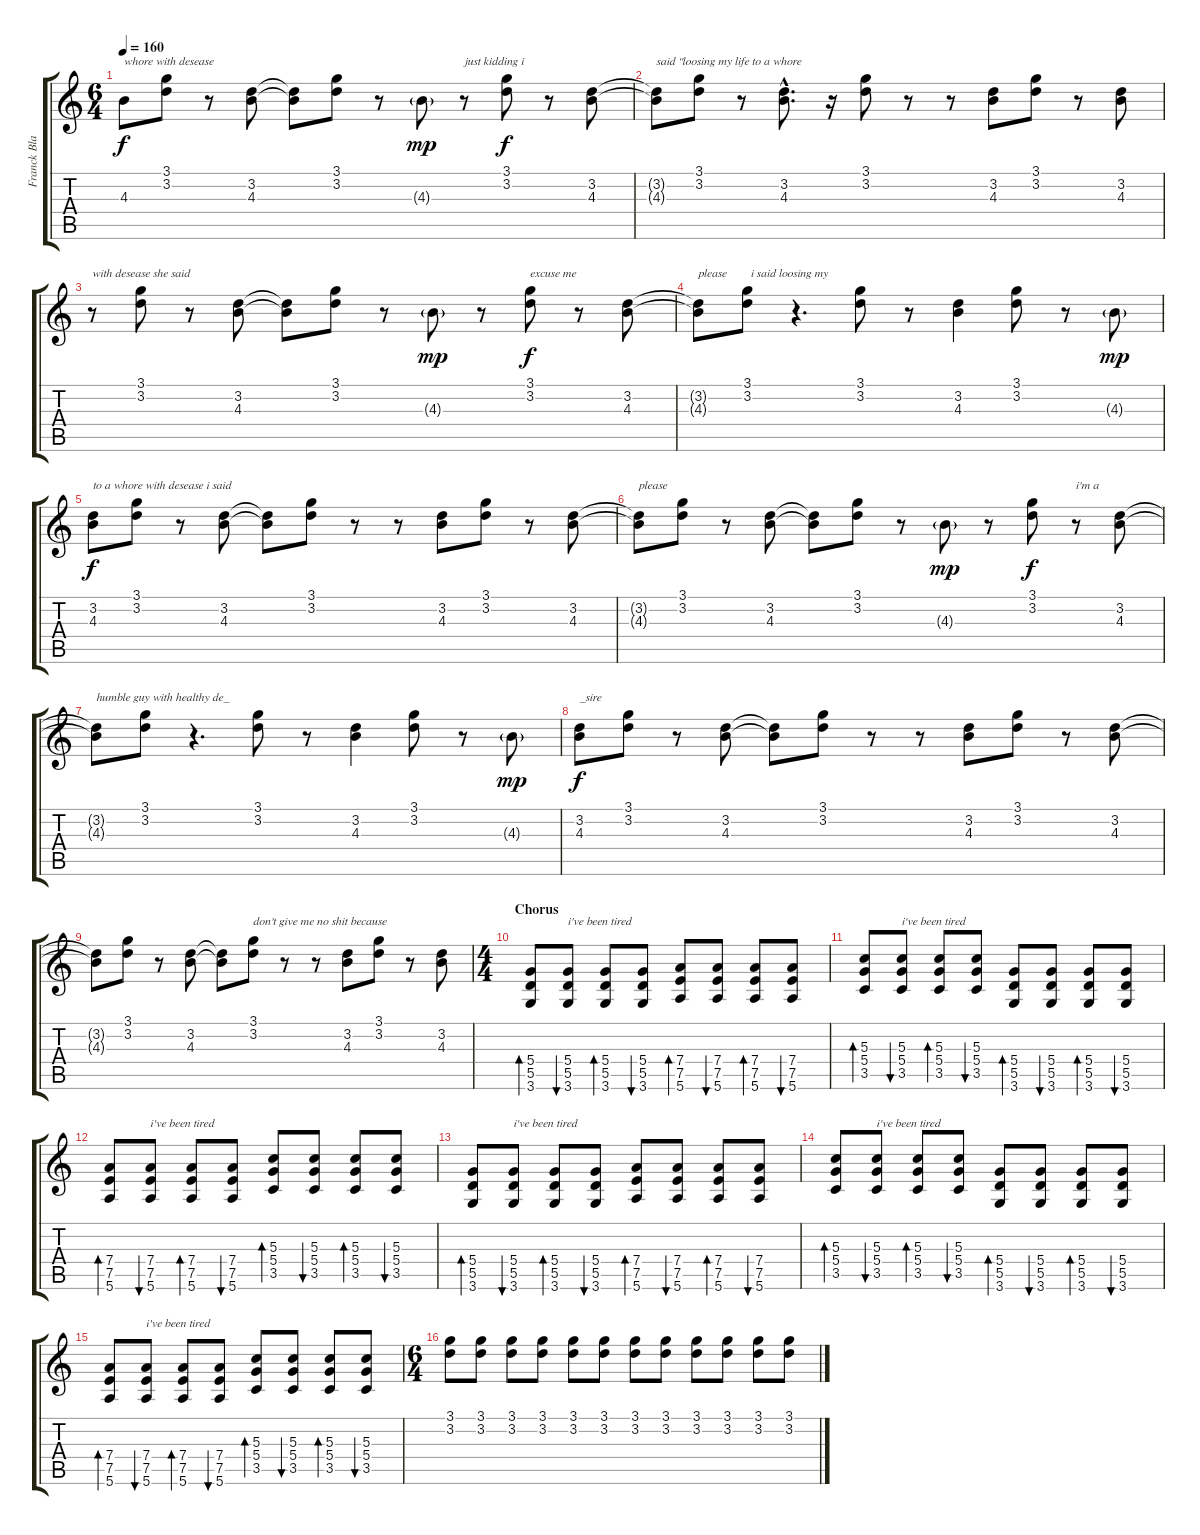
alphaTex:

\track ("Franck Black" "Franck Bla") {instrument acousticguitarsteel}
\staff {score tabs}
\tuning (E4 B3 G3 D3 A2 E2) {hide}
\ts (6 4)
\tempo 160
\clef g2
\ks c
4.3{t}.8{txt "whore with desease" dy f} (3.1 3.2).8 r.8 (3.2 4.3).8 (3.2{t} 4.3{t}).8 (3.1 3.2).8 r.8 4.3{g}.8{dy mp} r.8{txt "just kidding i"} (3.1 3.2).8{dy f} r.8 (3.2 4.3).8 |
(3.2{t} 4.3{t}).8{txt "said \"loosing my life to a whore"} (3.1 3.2).8 r.8 (3.2{hac} 4.3{hac}).8{d} r.16 (3.1 3.2).8 r.8 r.8 (3.2 4.3).8 (3.1 3.2).8 r.8 (3.2 4.3).8 |
r.8{txt "with desease she said"} (3.1 3.2).8 r.8 (3.2 4.3).8 (3.2{t} 4.3{t}).8 (3.1 3.2).8 r.8 4.3{g}.8{dy mp} r.8 (3.1 3.2).8{txt "excuse me" dy f} r.8 (3.2 4.3).8 |
(3.2{t} 4.3{t}).8{txt "please        i said loosing my "} (3.1 3.2).8 r.4{d} (3.1 3.2).8 r.8 (3.2 4.3).4 (3.1 3.2).8 r.8 4.3{g}.8{dy mp} |
(3.2 4.3).8{txt "to a whore with desease i said " dy f} (3.1 3.2).8 r.8 (3.2 4.3).8 (3.2{t} 4.3{t}).8 (3.1 3.2).8 r.8 r.8 (3.2 4.3).8 (3.1 3.2).8 r.8 (3.2 4.3).8 |
(3.2{t} 4.3{t}).8{txt "please"} (3.1 3.2).8 r.8 (3.2 4.3).8 (3.2{t} 4.3{t}).8 (3.1 3.2).8 r.8 4.3{g}.8{dy mp} r.8 (3.1 3.2).8{dy f} r.8{txt "i'm a"} (3.2 4.3).8 |
(3.2{t} 4.3{t}).8{txt "humble guy with healthy de_"} (3.1 3.2).8 r.4{d} (3.1 3.2).8 r.8 (3.2 4.3).4 (3.1 3.2).8 r.8 4.3{g}.8{dy mp} |
(3.2 4.3).8{txt "_sire" dy f} (3.1 3.2).8 r.8 (3.2 4.3).8 (3.2{t} 4.3{t}).8 (3.1 3.2).8 r.8 r.8 (3.2 4.3).8 (3.1 3.2).8 r.8 (3.2 4.3).8 |
(3.2{t} 4.3{t}).8 (3.1 3.2).8 r.8 (3.2 4.3).8 (3.2{t} 4.3{t}).8 (3.1 3.2).8{txt "don't give me no shit because"} r.8 r.8 (3.2 4.3).8 (3.1 3.2).8 r.8 (3.2 4.3).8 |
\ts (4 4)
\section ("" "Chorus")
(5.4 5.5 3.6).8{bd 60 volume 10} (5.4 5.5 3.6).8{bu 60 txt "i've been tired"} (5.4 5.5 3.6).8{bd 60} (5.4 5.5 3.6).8{bu 60} (7.4 7.5 5.6).8{bd 60} (7.4 7.5 5.6).8{bu 60} (7.4 7.5 5.6).8{bd 60} (7.4 7.5 5.6).8{bu 60} |
(5.3 5.4 3.5).8{bd 60} (5.3 5.4 3.5).8{bu 60 txt "i've been tired"} (5.3 5.4 3.5).8{bd 60} (5.3 5.4 3.5).8{bu 60} (5.4 5.5 3.6).8{bd 60} (5.4 5.5 3.6).8{bu 60} (5.4 5.5 3.6).8{bd 60} (5.4 5.5 3.6).8{bu 60} |
(7.4 7.5 5.6).8{bd 60} (7.4 7.5 5.6).8{bu 60 txt "i've been tired"} (7.4 7.5 5.6).8{bd 60} (7.4 7.5 5.6).8{bu 60} (5.3 5.4 3.5).8{bd 60} (5.3 5.4 3.5).8{bu 60} (5.3 5.4 3.5).8{bd 60} (5.3 5.4 3.5).8{bu 60} |
(5.4 5.5 3.6).8{bd 60} (5.4 5.5 3.6).8{bu 60 txt "i've been tired"} (5.4 5.5 3.6).8{bd 60} (5.4 5.5 3.6).8{bu 60} (7.4 7.5 5.6).8{bd 60} (7.4 7.5 5.6).8{bu 60} (7.4 7.5 5.6).8{bd 60} (7.4 7.5 5.6).8{bu 60} |
(5.3 5.4 3.5).8{bd 60} (5.3 5.4 3.5).8{bu 60 txt "i've been tired"} (5.3 5.4 3.5).8{bd 60} (5.3 5.4 3.5).8{bu 60} (5.4 5.5 3.6).8{bd 60} (5.4 5.5 3.6).8{bu 60} (5.4 5.5 3.6).8{bd 60} (5.4 5.5 3.6).8{bu 60} |
(7.4 7.5 5.6).8{bd 60} (7.4 7.5 5.6).8{bu 60 txt "i've been tired"} (7.4 7.5 5.6).8{bd 60} (7.4 7.5 5.6).8{bu 60} (5.3 5.4 3.5).8{bd 60} (5.3 5.4 3.5).8{bu 60} (5.3 5.4 3.5).8{bd 60} (5.3 5.4 3.5).8{bu 60} |
\ts (6 4)
(3.1 3.2).8 (3.1 3.2).8 (3.1 3.2).8 (3.1 3.2).8 (3.1 3.2).8 (3.1 3.2).8 (3.1 3.2).8 (3.1 3.2).8 (3.1 3.2).8 (3.1 3.2).8 (3.1 3.2).8 (3.1 3.2).8
